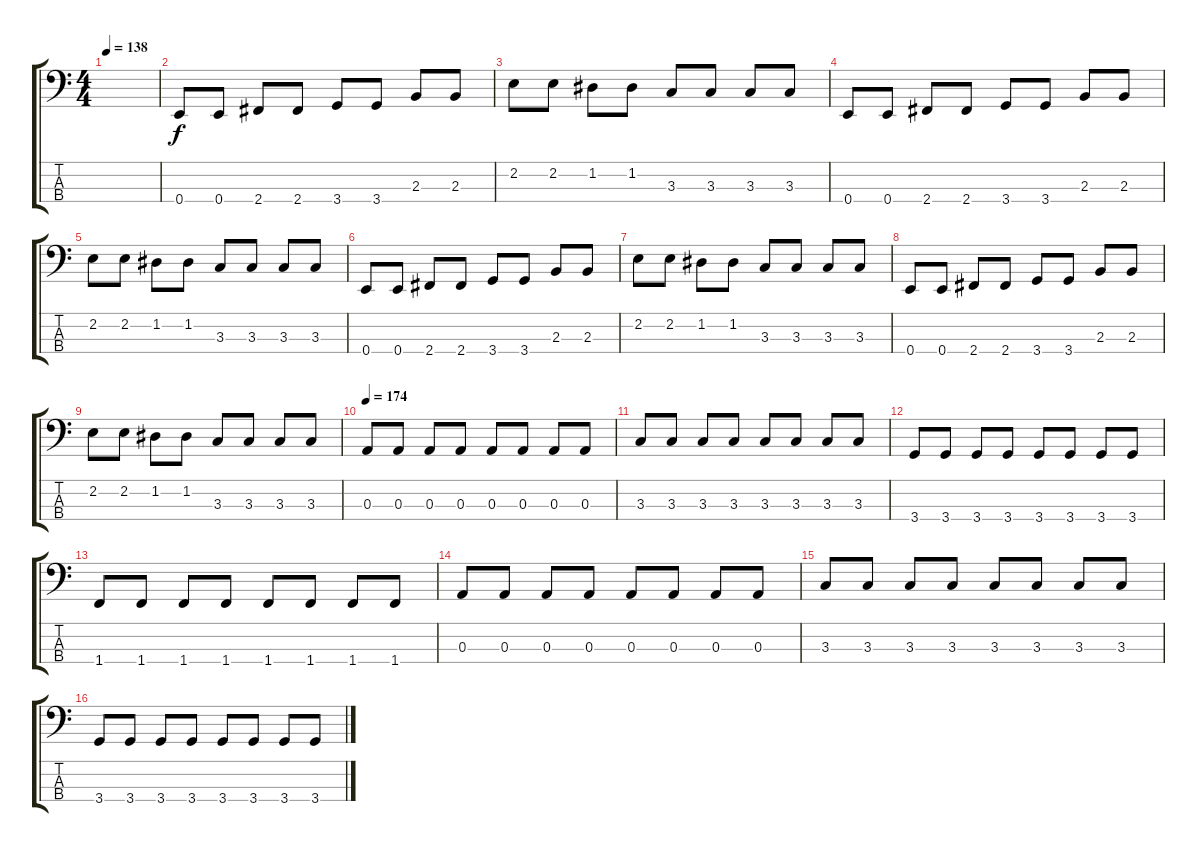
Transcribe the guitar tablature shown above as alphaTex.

\track "" {instrument electricbasspick}
\staff {score tabs}
\tuning (G2 D2 A1 E1) {hide}
\ts (4 4)
\tempo 138
\clef f4
\ks c
|
0.4.8 0.4.8 2.4.8 2.4.8 3.4.8 3.4.8 2.3.8 2.3.8 |
2.2.8 2.2.8 1.2.8 1.2.8 3.3.8 3.3.8 3.3.8 3.3.8 |
0.4.8 0.4.8 2.4.8 2.4.8 3.4.8 3.4.8 2.3.8 2.3.8 |
2.2.8 2.2.8 1.2.8 1.2.8 3.3.8 3.3.8 3.3.8 3.3.8 |
0.4.8 0.4.8 2.4.8 2.4.8 3.4.8 3.4.8 2.3.8 2.3.8 |
2.2.8 2.2.8 1.2.8 1.2.8 3.3.8 3.3.8 3.3.8 3.3.8 |
0.4.8 0.4.8 2.4.8 2.4.8 3.4.8 3.4.8 2.3.8 2.3.8 |
2.2.8 2.2.8 1.2.8 1.2.8 3.3.8 3.3.8 3.3.8 3.3.8 |
\tempo 174
0.3.8 0.3.8 0.3.8 0.3.8 0.3.8 0.3.8 0.3.8 0.3.8 |
3.3.8 3.3.8 3.3.8 3.3.8 3.3.8 3.3.8 3.3.8 3.3.8 |
3.4.8 3.4.8 3.4.8 3.4.8 3.4.8 3.4.8 3.4.8 3.4.8 |
1.4.8 1.4.8 1.4.8 1.4.8 1.4.8 1.4.8 1.4.8 1.4.8 |
0.3.8 0.3.8 0.3.8 0.3.8 0.3.8 0.3.8 0.3.8 0.3.8 |
3.3.8 3.3.8 3.3.8 3.3.8 3.3.8 3.3.8 3.3.8 3.3.8 |
3.4.8 3.4.8 3.4.8 3.4.8 3.4.8 3.4.8 3.4.8 3.4.8
